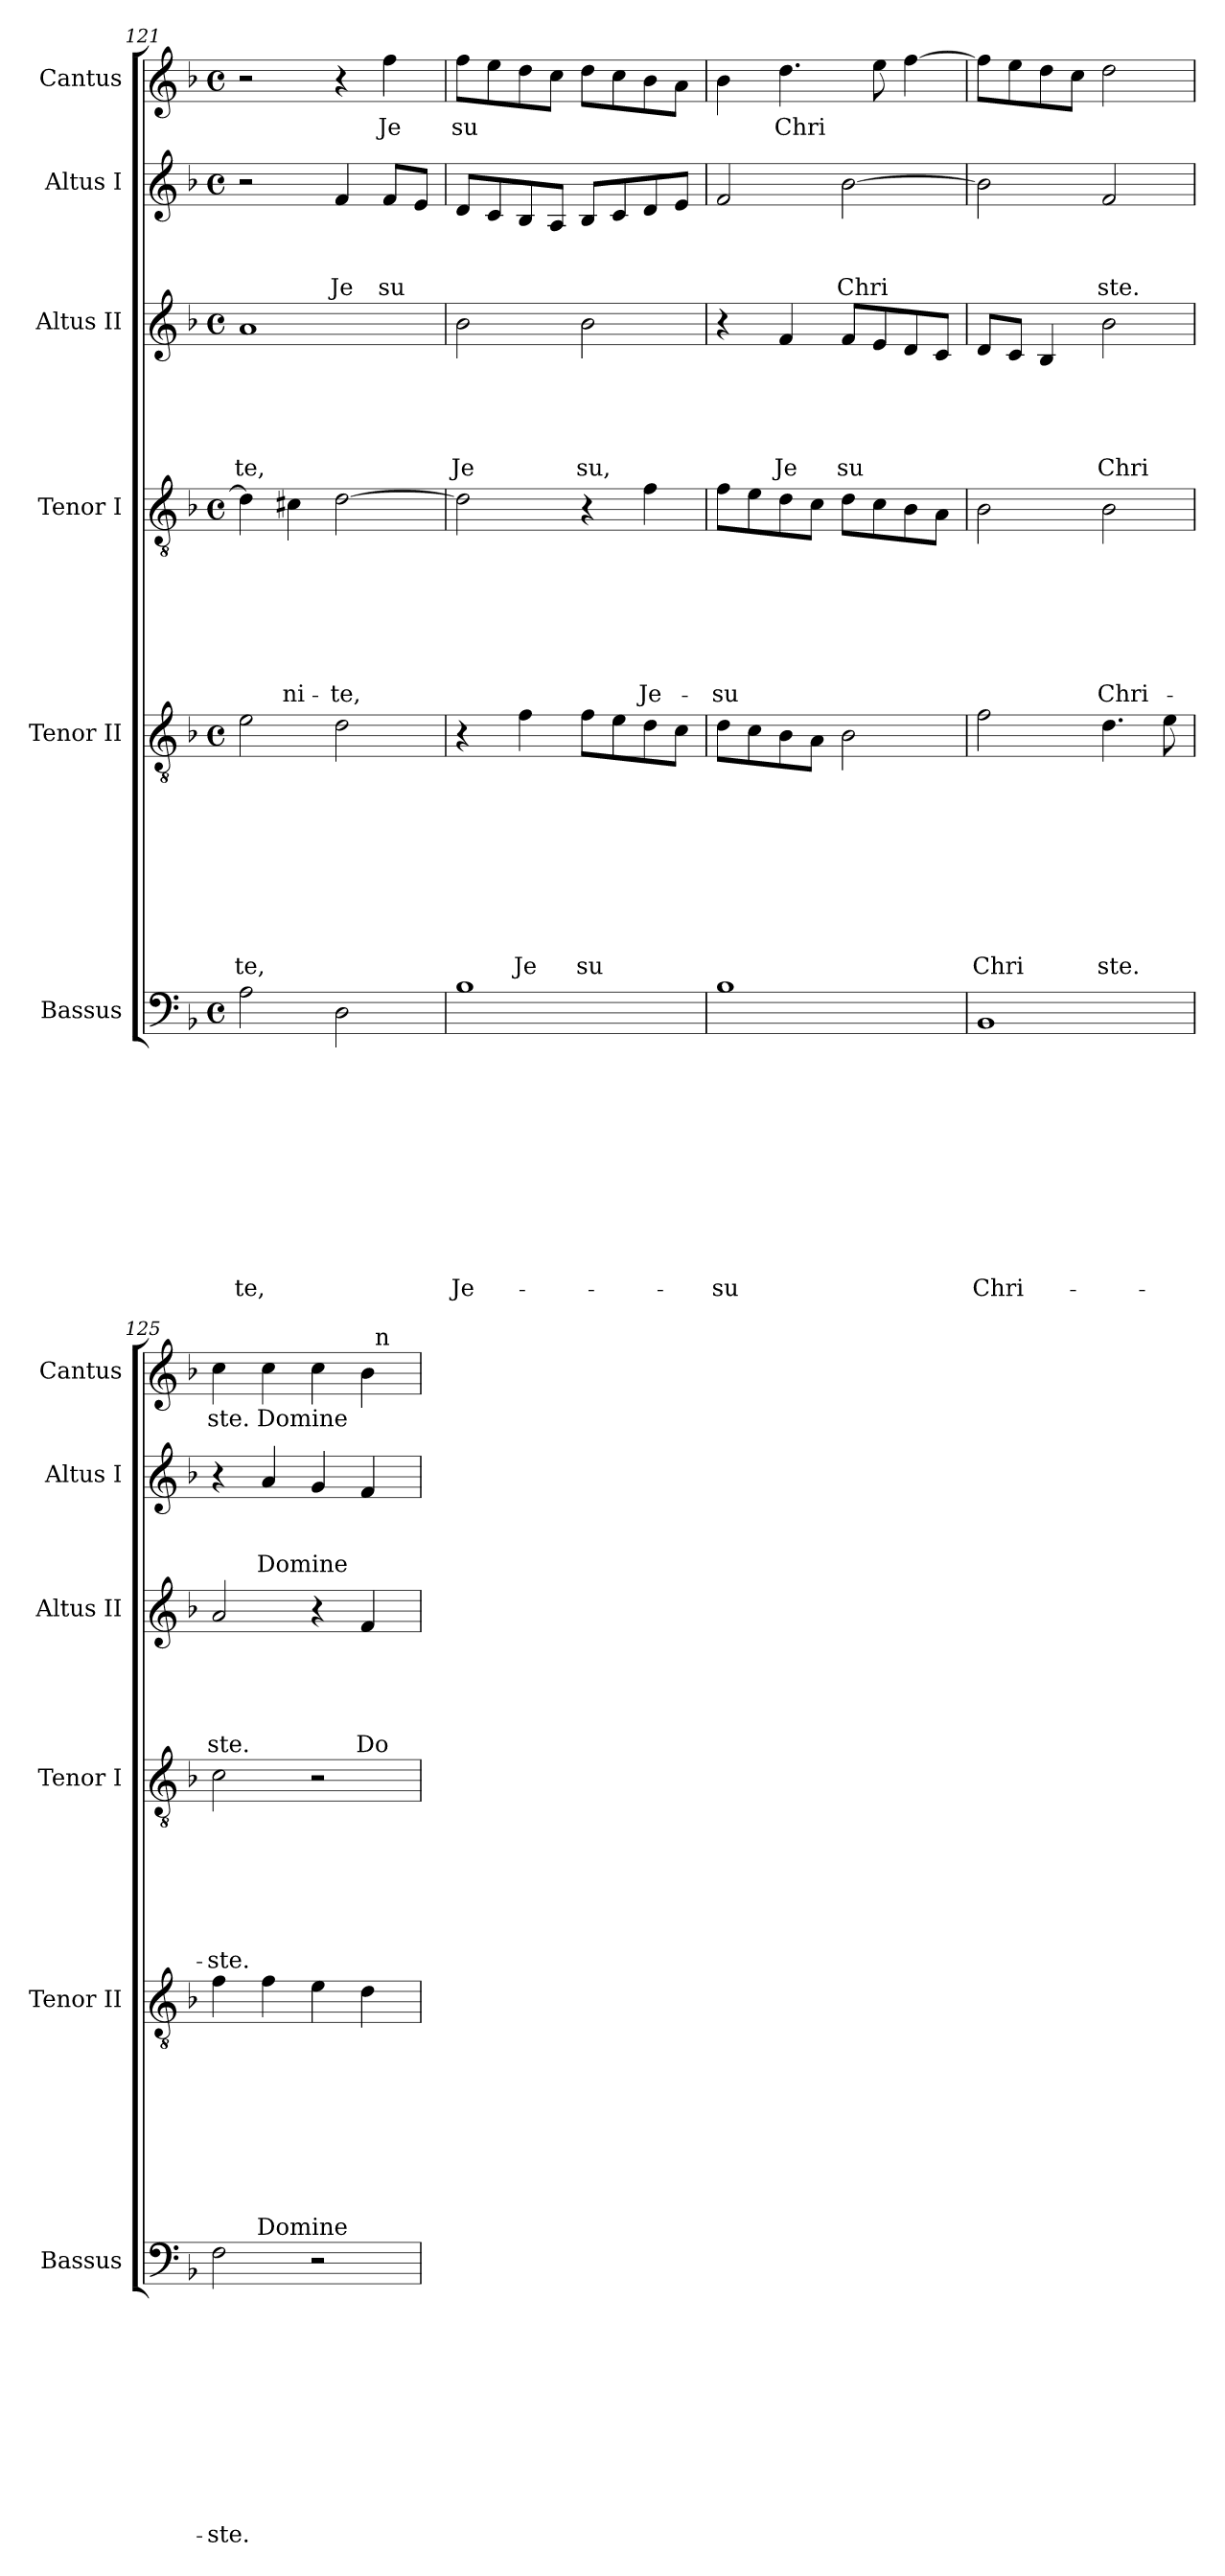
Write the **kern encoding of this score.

**kern	**text	**text	**text	**text	**text	**text	**text	**text	**text	**text	**text	**kern	**text	**text	**text	**text	**text	**text	**text	**text	**text	**kern	**text	**text	**text	**text	**text	**text	**text	**kern	**text	**text	**text	**text	**text	**kern	**text	**text	**text	**kern	**text
*part6	*part6	*part6	*part6	*part6	*part6	*part6	*part6	*part6	*part6	*part6	*part6	*part5	*part5	*part5	*part5	*part5	*part5	*part5	*part5	*part5	*part5	*part4	*part4	*part4	*part4	*part4	*part4	*part4	*part4	*part3	*part3	*part3	*part3	*part3	*part3	*part2	*part2	*part2	*part2	*part1	*part1
*staff6	*staff6	*staff6	*staff6	*staff6	*staff6	*staff6	*staff6	*staff6	*staff6	*staff6	*staff6	*staff5	*staff5	*staff5	*staff5	*staff5	*staff5	*staff5	*staff5	*staff5	*staff5	*staff4	*staff4	*staff4	*staff4	*staff4	*staff4	*staff4	*staff4	*staff3	*staff3	*staff3	*staff3	*staff3	*staff3	*staff2	*staff2	*staff2	*staff2	*staff1	*staff1
*I"Bassus	*	*	*	*	*	*	*	*	*	*	*	*I"Tenor II	*	*	*	*	*	*	*	*	*	*I"Tenor I	*	*	*	*	*	*	*	*I"Altus II	*	*	*	*	*	*I"Altus I	*	*	*	*I"Cantus	*
*I'Bassus	*	*	*	*	*	*	*	*	*	*	*	*I'Tenor II	*	*	*	*	*	*	*	*	*	*I'Tenor I	*	*	*	*	*	*	*	*I'Altus II	*	*	*	*	*	*I'Altus I	*	*	*	*I'Cantus	*
*clefF4	*	*	*	*	*	*	*	*	*	*	*	*clefGv2	*	*	*	*	*	*	*	*	*	*clefGv2	*	*	*	*	*	*	*	*clefG2	*	*	*	*	*	*clefG2	*	*	*	*clefG2	*
*k[b-]	*	*	*	*	*	*	*	*	*	*	*	*k[b-]	*	*	*	*	*	*	*	*	*	*k[b-]	*	*	*	*	*	*	*	*k[b-]	*	*	*	*	*	*k[b-]	*	*	*	*k[b-]	*
*F:	*	*	*	*	*	*	*	*	*	*	*	*F:	*	*	*	*	*	*	*	*	*	*F:	*	*	*	*	*	*	*	*F:	*	*	*	*	*	*F:	*	*	*	*F:	*
*M4/4	*	*	*	*	*	*	*	*	*	*	*	*M4/4	*	*	*	*	*	*	*	*	*	*M4/4	*	*	*	*	*	*	*	*M4/4	*	*	*	*	*	*M4/4	*	*	*	*M4/4	*
*met(c)	*	*	*	*	*	*	*	*	*	*	*	*met(c)	*	*	*	*	*	*	*	*	*	*met(c)	*	*	*	*	*	*	*	*met(c)	*	*	*	*	*	*met(c)	*	*	*	*met(c)	*
=121	=121	=121	=121	=121	=121	=121	=121	=121	=121	=121	=121	=121	=121	=121	=121	=121	=121	=121	=121	=121	=121	=121	=121	=121	=121	=121	=121	=121	=121	=121	=121	=121	=121	=121	=121	=121	=121	=121	=121	=121	=121
!	!	!	!	!	!	!	!	!	!	!	!LO:LY:b	!	!	!	!	!	!	!	!	!	!LO:LY:b	!	!	!	!	!	!	!	!	!	!	!	!	!	!LO:LY:b	!	!	!	!	!	!
2A\	.	.	.	.	.	.	.	.	.	.	-te,	2e\	.	.	.	.	.	.	.	.	te,	4d\]	.	.	.	.	.	.	.	1a	.	.	.	.	te,	2r	.	.	.	2r	.
!	!	!	!	!	!	!	!	!	!	!	!	!	!	!	!	!	!	!	!	!	!	!	!	!	!	!	!	!	!LO:LY:b	!	!	!	!	!	!	!	!	!	!	!	!
.	.	.	.	.	.	.	.	.	.	.	.	.	.	.	.	.	.	.	.	.	.	4c#X\	.	.	.	.	.	.	-ni-	.	.	.	.	.	.	.	.	.	.	.	.
!	!	!	!	!	!	!	!	!	!	!	!	!	!	!	!	!	!	!	!	!	!	!	!	!	!	!	!	!	!LO:LY:b	!	!	!	!	!	!	!	!	!	!LO:LY:b	!	!
2D\	.	.	.	.	.	.	.	.	.	.	.	2d\	.	.	.	.	.	.	.	.	.	[>2d\	.	.	.	.	.	.	-te,	.	.	.	.	.	.	4f/	.	.	Je	4r	.
!	!	!	!	!	!	!	!	!	!	!	!	!	!	!	!	!	!	!	!	!	!	!	!	!	!	!	!	!	!	!	!	!	!	!	!	!	!	!	!LO:LY:b	!	!LO:LY:b
.	.	.	.	.	.	.	.	.	.	.	.	.	.	.	.	.	.	.	.	.	.	.	.	.	.	.	.	.	.	.	.	.	.	.	.	8f/L	.	.	su	4ff\	Je
.	.	.	.	.	.	.	.	.	.	.	.	.	.	.	.	.	.	.	.	.	.	.	.	.	.	.	.	.	.	.	.	.	.	.	.	8e/J	.	.	.	.	.
=122	=122	=122	=122	=122	=122	=122	=122	=122	=122	=122	=122	=122	=122	=122	=122	=122	=122	=122	=122	=122	=122	=122	=122	=122	=122	=122	=122	=122	=122	=122	=122	=122	=122	=122	=122	=122	=122	=122	=122	=122	=122
!	!	!	!	!	!	!	!	!	!	!	!LO:LY:b	!	!	!	!	!	!	!	!	!	!	!	!	!	!	!	!	!	!	!	!	!	!	!	!LO:LY:b	!	!	!	!	!	!LO:LY:b
1B-	.	.	.	.	.	.	.	.	.	.	Je-	4r	.	.	.	.	.	.	.	.	.	2d\]	.	.	.	.	.	.	.	2b-\	.	.	.	.	Je	8d/L	.	.	.	8ff\L	su
.	.	.	.	.	.	.	.	.	.	.	.	.	.	.	.	.	.	.	.	.	.	.	.	.	.	.	.	.	.	.	.	.	.	.	.	8c/	.	.	.	8ee\	.
!	!	!	!	!	!	!	!	!	!	!	!	!	!	!	!	!	!	!	!	!	!LO:LY:b	!	!	!	!	!	!	!	!	!	!	!	!	!	!	!	!	!	!	!	!
.	.	.	.	.	.	.	.	.	.	.	.	4f\	.	.	.	.	.	.	.	.	Je	.	.	.	.	.	.	.	.	.	.	.	.	.	.	8B-/	.	.	.	8dd\	.
.	.	.	.	.	.	.	.	.	.	.	.	.	.	.	.	.	.	.	.	.	.	.	.	.	.	.	.	.	.	.	.	.	.	.	.	8A/J	.	.	.	8cc\J	.
!	!	!	!	!	!	!	!	!	!	!	!	!	!	!	!	!	!	!	!	!	!LO:LY:b	!	!	!	!	!	!	!	!	!	!	!	!	!	!LO:LY:b	!	!	!	!	!	!
.	.	.	.	.	.	.	.	.	.	.	.	8f\L	.	.	.	.	.	.	.	.	su	4r	.	.	.	.	.	.	.	2b-\	.	.	.	.	su,	8B-/L	.	.	.	8dd\L	.
.	.	.	.	.	.	.	.	.	.	.	.	8e\	.	.	.	.	.	.	.	.	.	.	.	.	.	.	.	.	.	.	.	.	.	.	.	8c/	.	.	.	8cc\	.
!	!	!	!	!	!	!	!	!	!	!	!	!	!	!	!	!	!	!	!	!	!	!	!	!	!	!	!	!	!LO:LY:b	!	!	!	!	!	!	!	!	!	!	!	!
.	.	.	.	.	.	.	.	.	.	.	.	8d\	.	.	.	.	.	.	.	.	.	4f\	.	.	.	.	.	.	Je-	.	.	.	.	.	.	8d/	.	.	.	8b-\	.
.	.	.	.	.	.	.	.	.	.	.	.	8c\J	.	.	.	.	.	.	.	.	.	.	.	.	.	.	.	.	.	.	.	.	.	.	.	8e/J	.	.	.	8a\J	.
=123	=123	=123	=123	=123	=123	=123	=123	=123	=123	=123	=123	=123	=123	=123	=123	=123	=123	=123	=123	=123	=123	=123	=123	=123	=123	=123	=123	=123	=123	=123	=123	=123	=123	=123	=123	=123	=123	=123	=123	=123	=123
!	!	!	!	!	!	!	!	!	!	!	!LO:LY:b	!	!	!	!	!	!	!	!	!	!	!	!	!	!	!	!	!	!LO:LY:b	!	!	!	!	!	!	!	!	!	!	!	!
1B-	.	.	.	.	.	.	.	.	.	.	-su	8d\L	.	.	.	.	.	.	.	.	.	8f\L	.	.	.	.	.	.	-su	4r	.	.	.	.	.	2f/	.	.	.	4b-\	.
.	.	.	.	.	.	.	.	.	.	.	.	8c\	.	.	.	.	.	.	.	.	.	8e\	.	.	.	.	.	.	.	.	.	.	.	.	.	.	.	.	.	.	.
!	!	!	!	!	!	!	!	!	!	!	!	!	!	!	!	!	!	!	!	!	!	!	!	!	!	!	!	!	!	!	!	!	!	!	!LO:LY:b	!	!	!	!	!	!LO:LY:b
.	.	.	.	.	.	.	.	.	.	.	.	8B-\	.	.	.	.	.	.	.	.	.	8d\	.	.	.	.	.	.	.	4f/	.	.	.	.	Je	.	.	.	.	4.dd\	Chri
.	.	.	.	.	.	.	.	.	.	.	.	8A\J	.	.	.	.	.	.	.	.	.	8c\J	.	.	.	.	.	.	.	.	.	.	.	.	.	.	.	.	.	.	.
!	!	!	!	!	!	!	!	!	!	!	!	!	!	!	!	!	!	!	!	!	!	!	!	!	!	!	!	!	!	!	!	!	!	!	!LO:LY:b	!	!	!	!LO:LY:b	!	!
.	.	.	.	.	.	.	.	.	.	.	.	2B-\	.	.	.	.	.	.	.	.	.	8d\L	.	.	.	.	.	.	.	8f/L	.	.	.	.	su	[>2b-\	.	.	Chri	.	.
.	.	.	.	.	.	.	.	.	.	.	.	.	.	.	.	.	.	.	.	.	.	8c\	.	.	.	.	.	.	.	8e/	.	.	.	.	.	.	.	.	.	8ee\	.
.	.	.	.	.	.	.	.	.	.	.	.	.	.	.	.	.	.	.	.	.	.	8B-\	.	.	.	.	.	.	.	8d/	.	.	.	.	.	.	.	.	.	[>4ff\	.
.	.	.	.	.	.	.	.	.	.	.	.	.	.	.	.	.	.	.	.	.	.	8A\J	.	.	.	.	.	.	.	8c/J	.	.	.	.	.	.	.	.	.	.	.
=124	=124	=124	=124	=124	=124	=124	=124	=124	=124	=124	=124	=124	=124	=124	=124	=124	=124	=124	=124	=124	=124	=124	=124	=124	=124	=124	=124	=124	=124	=124	=124	=124	=124	=124	=124	=124	=124	=124	=124	=124	=124
!	!	!	!	!	!	!	!	!	!	!	!LO:LY:b	!	!	!	!	!	!	!	!	!	!LO:LY:b	!	!	!	!	!	!	!	!	!	!	!	!	!	!	!	!	!	!	!	!
1BB-	.	.	.	.	.	.	.	.	.	.	Chri-	2f\	.	.	.	.	.	.	.	.	Chri	2B-\	.	.	.	.	.	.	.	8d/L	.	.	.	.	.	2b-\]	.	.	.	8ff\L]	.
.	.	.	.	.	.	.	.	.	.	.	.	.	.	.	.	.	.	.	.	.	.	.	.	.	.	.	.	.	.	8c/J	.	.	.	.	.	.	.	.	.	8ee\	.
.	.	.	.	.	.	.	.	.	.	.	.	.	.	.	.	.	.	.	.	.	.	.	.	.	.	.	.	.	.	4B-/	.	.	.	.	.	.	.	.	.	8dd\	.
.	.	.	.	.	.	.	.	.	.	.	.	.	.	.	.	.	.	.	.	.	.	.	.	.	.	.	.	.	.	.	.	.	.	.	.	.	.	.	.	8cc\J	.
!	!	!	!	!	!	!	!	!	!	!	!	!	!	!	!	!	!	!	!	!	!LO:LY:b	!	!	!	!	!	!	!	!LO:LY:b	!	!	!	!	!	!LO:LY:b	!	!	!	!LO:LY:b	!	!
.	.	.	.	.	.	.	.	.	.	.	.	4.d\	.	.	.	.	.	.	.	.	ste.	2B-\	.	.	.	.	.	.	Chri-	2b-\	.	.	.	.	Chri	2f/	.	.	ste.	2dd\	.
.	.	.	.	.	.	.	.	.	.	.	.	8e\	.	.	.	.	.	.	.	.	.	.	.	.	.	.	.	.	.	.	.	.	.	.	.	.	.	.	.	.	.
=125	=125	=125	=125	=125	=125	=125	=125	=125	=125	=125	=125	=125	=125	=125	=125	=125	=125	=125	=125	=125	=125	=125	=125	=125	=125	=125	=125	=125	=125	=125	=125	=125	=125	=125	=125	=125	=125	=125	=125	=125	=125
!	!	!	!	!	!	!	!	!	!	!	!LO:LY:b	!	!	!	!	!	!	!	!	!	!	!	!	!	!	!	!	!	!LO:LY:b	!	!	!	!	!	!LO:LY:b	!	!	!	!	!	!LO:LY:b
*	*	*	*	*	*	*	*	*	*	*	*	*	*	*	*	*	*	*	*	*	*	*	*	*	*	*	*	*	*	*	*	*	*	*	*	*	*	*	*	*^	*
2F\	.	.	.	.	.	.	.	.	.	.	-ste.	4f\	.	.	.	.	.	.	.	.	.	2c\	.	.	.	.	.	.	-ste.	2a/	.	.	.	.	ste.	4r	.	.	.	4cc\	2ryy	ste.
!	!	!	!	!	!	!	!	!	!	!	!	!	!	!	!	!	!	!	!	!	!LO:LY:b	!	!	!	!	!	!	!	!	!	!	!	!	!	!	!	!	!	!LO:LY:b	!	!	!LO:LY:b
.	.	.	.	.	.	.	.	.	.	.	.	4f\	.	.	.	.	.	.	.	.	Domine	.	.	.	.	.	.	.	.	.	.	.	.	.	.	4a/	.	.	Domine	4cc\	.	Domine
2r	.	.	.	.	.	.	.	.	.	.	.	4e\	.	.	.	.	.	.	.	.	.	2r	.	.	.	.	.	.	.	4r	.	.	.	.	.	4g/	.	.	.	4cc\	4ryy	.
!	!	!	!	!	!	!	!	!	!	!	!	!	!	!	!	!	!	!	!	!	!	!	!	!	!	!	!	!	!	!	!	!	!	!	!LO:LY:b	!	!	!	!	!	!	!
.	.	.	.	.	.	.	.	.	.	.	.	4d\	.	.	.	.	.	.	.	.	.	.	.	.	.	.	.	.	.	4f/	.	.	.	.	Do	4f/	.	.	.	4b-\	32ryy	.
!	!	!	!	!	!	!	!	!	!	!	!	!	!	!	!	!	!	!	!	!	!	!	!	!	!	!	!	!	!	!	!	!	!	!	!	!	!	!	!	!	!LO:TX:a:t=n	!
.	.	.	.	.	.	.	.	.	.	.	.	.	.	.	.	.	.	.	.	.	.	.	.	.	.	.	.	.	.	.	.	.	.	.	.	.	.	.	.	.	8..ryy	.
*	*	*	*	*	*	*	*	*	*	*	*	*	*	*	*	*	*	*	*	*	*	*	*	*	*	*	*	*	*	*	*	*	*	*	*	*	*	*	*	*v	*v	*
=	=	=	=	=	=	=	=	=	=	=	=	=	=	=	=	=	=	=	=	=	=	=	=	=	=	=	=	=	=	=	=	=	=	=	=	=	=	=	=	=	=
*-	*-	*-	*-	*-	*-	*-	*-	*-	*-	*-	*-	*-	*-	*-	*-	*-	*-	*-	*-	*-	*-	*-	*-	*-	*-	*-	*-	*-	*-	*-	*-	*-	*-	*-	*-	*-	*-	*-	*-	*-	*-
